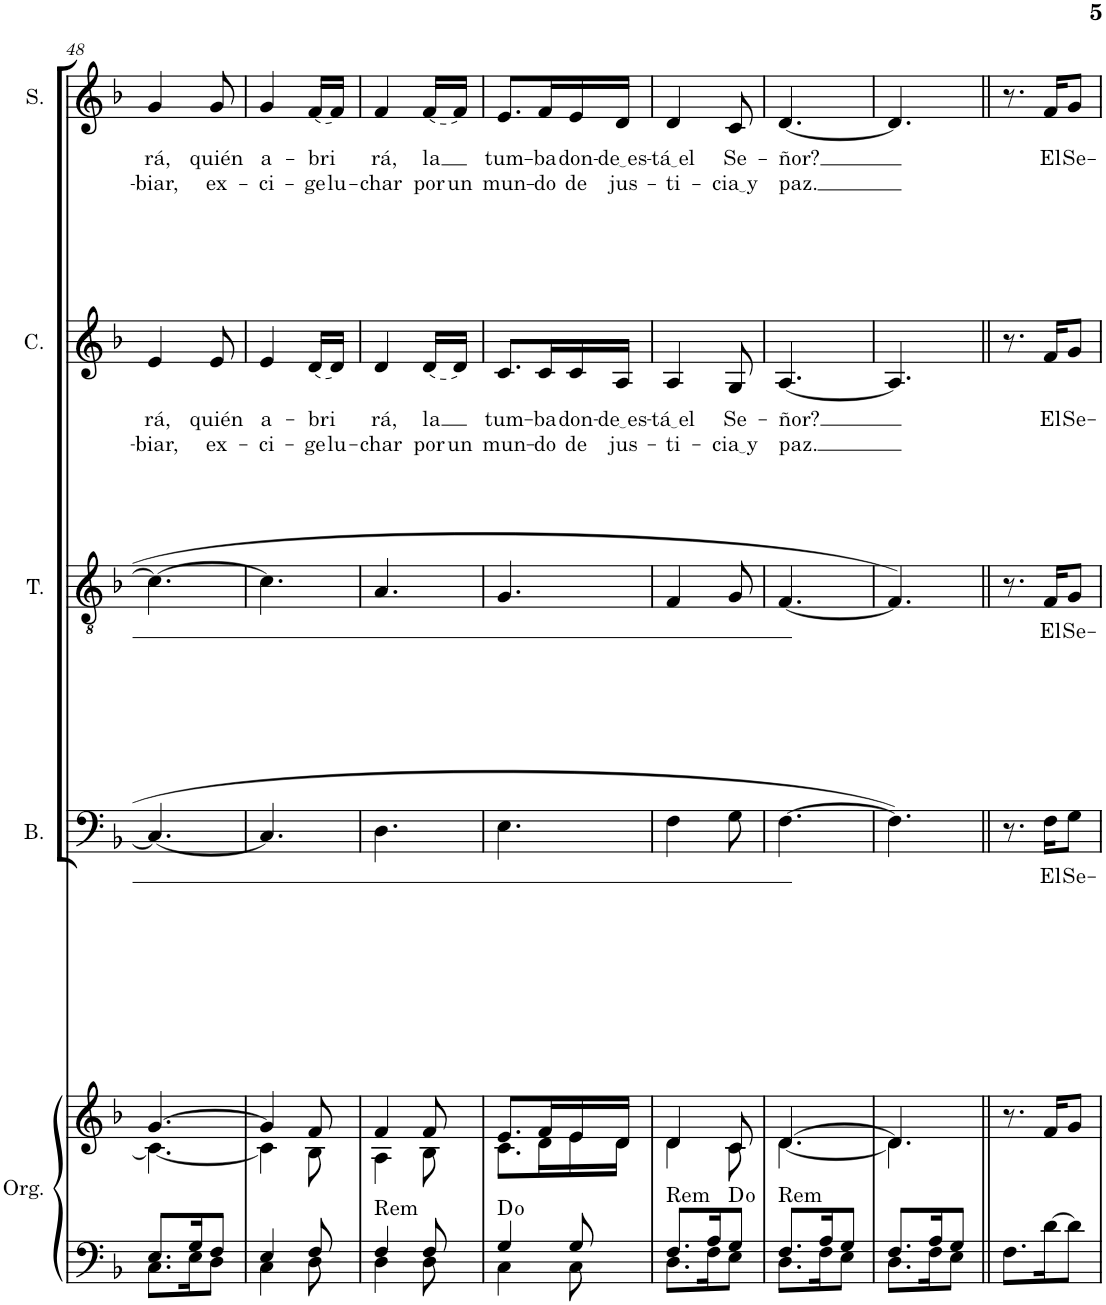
**kern	**kern	**harte	**kern	**text	**kern	**text	**kern	**text	**text	**kern	**text	**text
*part5	*part5	*part5	*part4	*part4	*part3	*part3	*part2	*part2	*part2	*part1	*part1	*part1
*staff6	*staff5	*	*staff4	*staff4	*staff3	*staff3	*staff2	*staff2	*staff2	*staff1	*staff1	*staff1
*I"Órgano	*	*	*I"Bajo	*	*I"Tenor	*	*I"Contralto	*	*	*I"Soprano	*	*
*	*	*	*I'B.	*	*I'T.	*	*I'C.	*	*	*I'S.	*	*
!!LO:PB:g=z
*clefF4	*clefG2	*	*clefF4	*	*clefGv2	*	*clefG2	*	*	*clefG2	*	*
*k[b-]	*k[b-]	*	*k[b-]	*	*k[b-]	*	*k[b-]	*	*	*k[b-]	*	*
*M3/8	*M3/8	*	*M3/8	*	*M3/8	*	*M3/8	*	*	*M3/8	*	*
=48	=48	=48	=48	=48	=48	=48	=48	=48	=48	=48	=48	=48
*^	*^	*	*	*	*	*	*	*	*	*	*	*
!	!	!	!	!	!	!	!	!	!	!LO:LY:b	!LO:LY:b	!	!LO:LY:b	!LO:LY:b
8.E/L	8.C\L	[4.g/	4.c\_	.	4.C/_	.	4.c\_	.	4e/	rá,	-biar,	4g/	rá,	-biar,
16G/K	16E\K	.	.	.	.	.	.	.	.	.	.	.	.	.
!	!	!	!	!	!	!	!	!	!	!LO:LY:b	!LO:LY:b	!	!LO:LY:b	!LO:LY:b
8F/J	8D\J	.	.	.	.	.	.	.	8e/	quién	ex-	8g/	quién	ex-
=49	=49	=49	=49	=49	=49	=49	=49	=49	=49	=49	=49	=49	=49	=49
!	!	!	!	!	!	!	!	!	!	!LO:LY:b	!LO:LY:b	!	!LO:LY:b	!LO:LY:b
4E/	4C\	4g/]	4c\]	.	4.C/]	.	4.c\]	.	4e/	a-	-ci-	4g/	a-	-ci-
!	!	!	!	!	!	!	!	!	!LO:T:dash	!LO:LY:b	!LO:LY:b	!LO:T:dash	!LO:LY:b	!LO:LY:b
8F/	8D\	8f/	8B-\	.	.	.	.	.	[16d/LL	-bri	-ge	[16f/LL	-bri	-ge
!	!	!	!	!	!	!	!	!	!	!	!LO:LY:b	!	!	!LO:LY:b
.	.	.	.	.	.	.	.	.	16d/JJ]	.	lu-	16f/JJ]	.	lu-
=50	=50	=50	=50	=50	=50	=50	=50	=50	=50	=50	=50	=50	=50	=50
!	!	!	!	!LO:H:kt=Rem	!	!	!	!	!	!LO:LY:b	!LO:LY:b	!	!LO:LY:b	!LO:LY:b
4F/	4D\	4f/	4A\	N	4.D\	.	4.A/	.	4d/	rá,	-char	4f/	rá,	-char
!	!	!	!	!	!	!	!	!	!LO:T:dash	!LO:LY:b	!LO:LY:b	!LO:T:dash	!LO:LY:b	!LO:LY:b
8F/	8D\	8f/	8B-\	.	.	.	.	.	[16d/LL	la	por	[16f/LL	la	por
!	!	!	!	!	!	!	!	!	!	!	!LO:LY:b	!	!	!LO:LY:b
.	.	.	.	.	.	.	.	.	16d/JJ]	.	un	16f/JJ]	.	un
=51	=51	=51	=51	=51	=51	=51	=51	=51	=51	=51	=51	=51	=51	=51
!	!	!	!	!	!	!	!	!	!	!LO:LY:b	!LO:LY:b	!	!LO:LY:b	!LO:LY:b
4G/	4C\	8.e/L	8.c\L	D:dim	4.E\	.	4.G/	.	8.c/L	tum-	mun-	8.e/L	tum-	mun-
!	!	!	!	!	!	!	!	!	!	!LO:LY:b	!LO:LY:b	!	!LO:LY:b	!LO:LY:b
.	.	16f/L	16d\L	.	.	.	.	.	16c/L	-ba	-do	16f/L	-ba	-do
!	!	!	!	!	!	!	!	!	!	!LO:LY:b	!LO:LY:b	!	!LO:LY:b	!LO:LY:b
8G/	8C\	16e/	16e\	.	.	.	.	.	16c/	don-	de	16e/	don-	de
!	!	!	!	!	!	!	!	!	!	!LO:LY:b	!LO:LY:b	!	!LO:LY:b	!LO:LY:b
.	.	16d/JJ	16d\JJ	.	.	.	.	.	16A/JJ	de es	jus-	16d/JJ	de es	jus-
=52	=52	=52	=52	=52	=52	=52	=52	=52	=52	=52	=52	=52	=52	=52
!	!	!	!	!LO:H:kt=Rem	!	!	!	!	!	!LO:LY:b	!LO:LY:b	!	!LO:LY:b	!LO:LY:b
8.F/L	8.D\L	4d/	4d\	N	4F\	.	4F/	.	4A/	tá el	-ti-	4d/	tá el	-ti-
16An/K	16F\K	.	.	.	.	.	.	.	.	.	.	.	.	.
!	!	!	!	!	!	!	!	!	!	!LO:LY:b	!LO:LY:b	!	!LO:LY:b	!LO:LY:b
8G/J	8E\J	8c/	8c\	D:dim	8G\	.	8G/	.	8G/	Se-	cia y	8c/	Se-	cia y
=53	=53	=53	=53	=53	=53	=53	=53	=53	=53	=53	=53	=53	=53	=53
!	!	!	!	!LO:H:kt=Rem	!	!	!	!	!	!LO:LY:b	!LO:LY:b	!	!LO:LY:b	!LO:LY:b
8.F/L	8.D\L	[4.d/	[4.d\	N	[4.F\	.	[4.F/	.	[4.A/	-ñor?	paz.	[4.d/	-ñor?	paz.
16An/K	16F\K	.	.	.	.	.	.	.	.	.	.	.	.	.
8G/J	8E\J	.	.	.	.	.	.	.	.	.	.	.	.	.
=54	=54	=54	=54	=54	=54	=54	=54	=54	=54	=54	=54	=54	=54	=54
8.F/L	8.D\L	4.d/]	4.d\]	.	4.F\]	.	4.F/]	.	4.A/]	.	.	4.d/]	.	.
16A/K	16F\K	.	.	.	.	.	.	.	.	.	.	.	.	.
8G/J	8E\J	.	.	.	.	.	.	.	.	.	.	.	.	.
*v	*v	*	*	*	*	*	*	*	*	*	*	*	*	*
*	*v	*v	*	*	*	*	*	*	*	*	*	*	*
=55||	=55||	=55||	=55||	=55||	=55||	=55||	=55||	=55||	=55||	=55||	=55||	=55||
8.F\L	8.r	.	8.r	.	8.r	.	8.r	.	.	8.r	.	.
!	!	!	!	!LO:LY:b	!	!LO:LY:b	!	!LO:LY:b	!	!	!LO:LY:b	!
[16d\K	16f/KL	.	16F\KL	El	16F/KL	El	16f/KL	El	.	16f/KL	El	.
!	!	!	!	!LO:LY:b	!	!LO:LY:b	!	!LO:LY:b	!	!	!LO:LY:b	!
8d\J]	8g/J	.	8G\J	Se-	8G/J	Se-	8g/J	Se-	.	8g/J	Se-	.
=	=	=	=	=	=	=	=	=	=	=	=	=
*-	*-	*-	*-	*-	*-	*-	*-	*-	*-	*-	*-	*-
